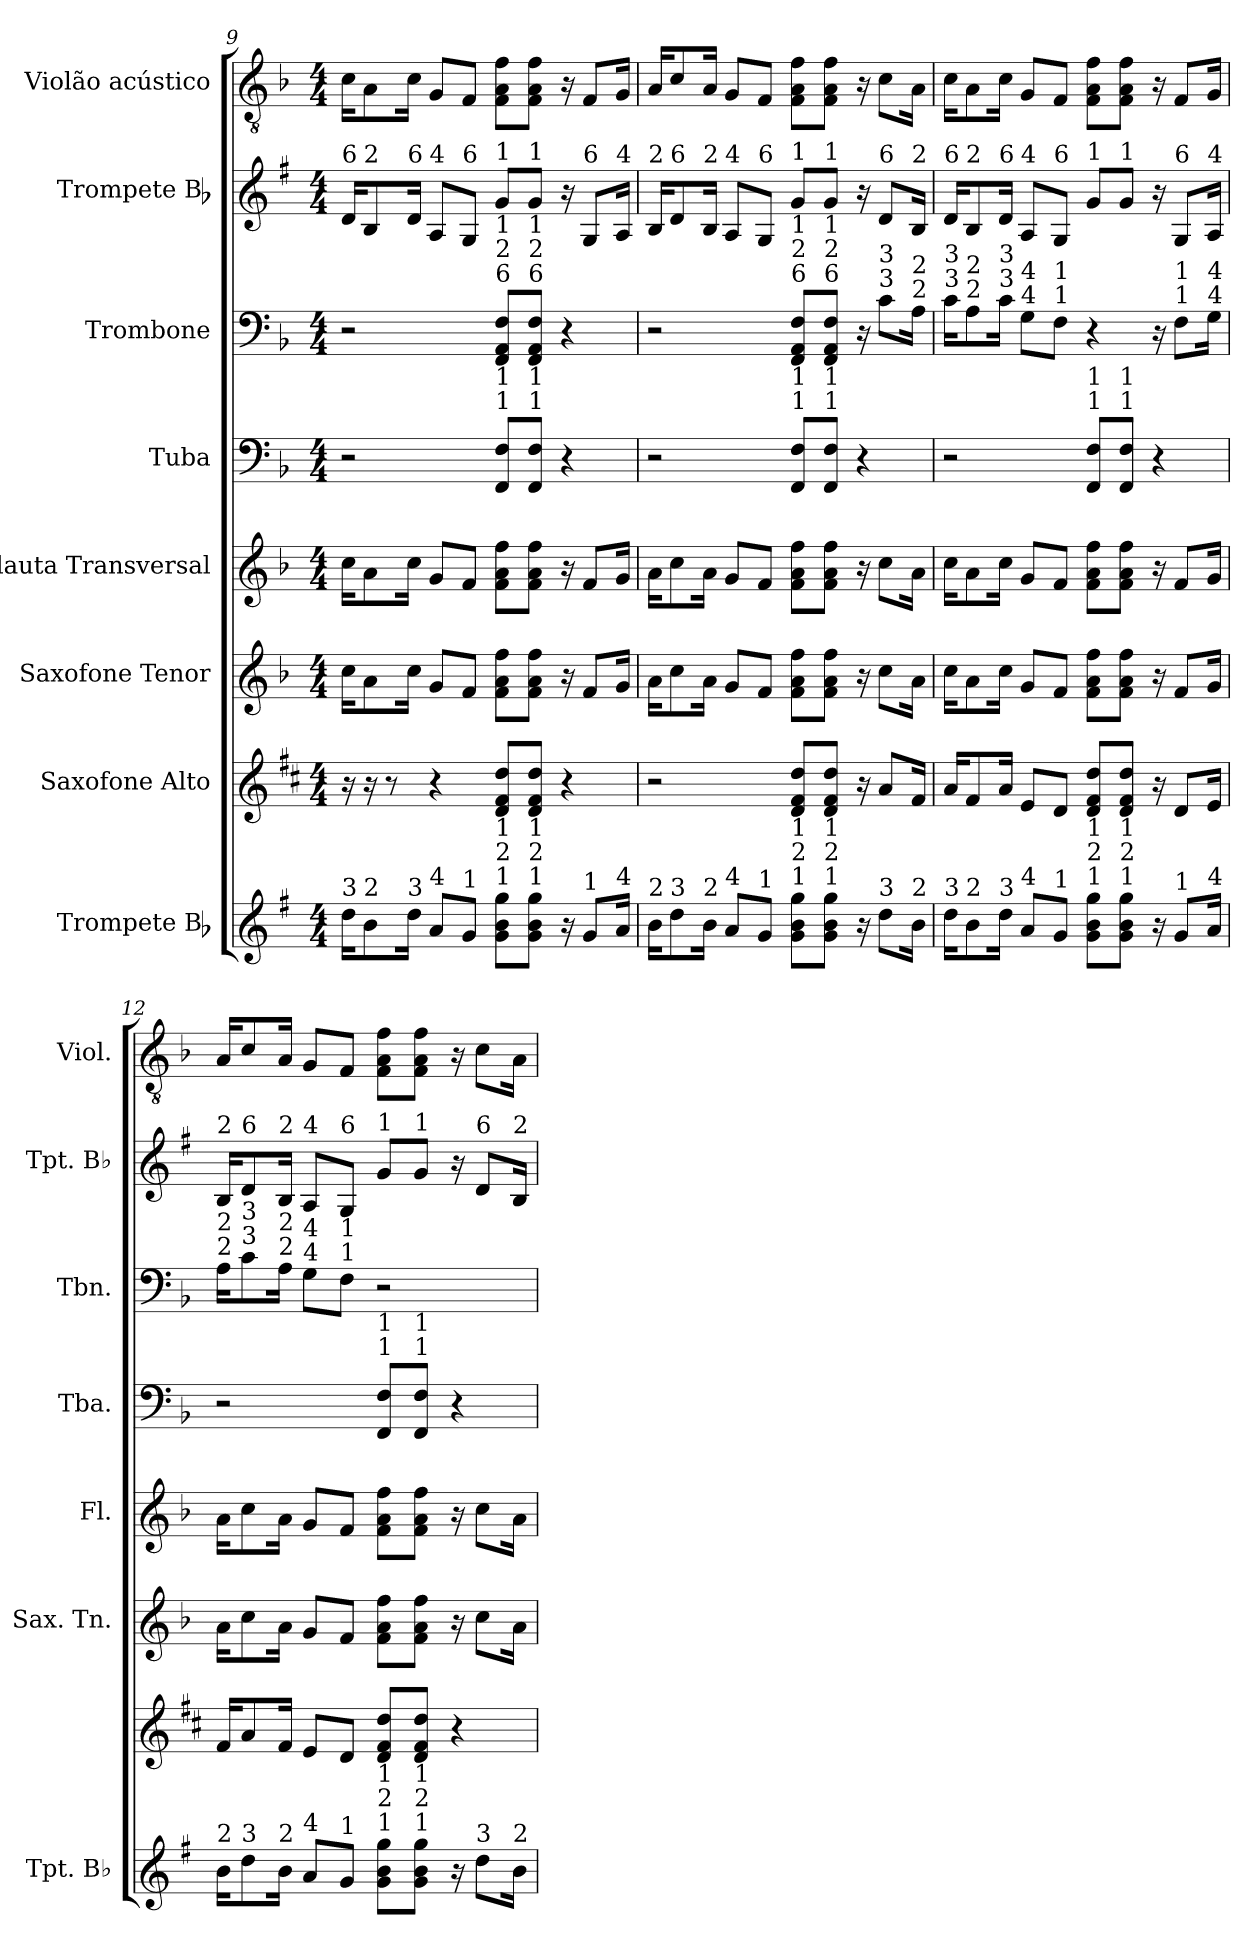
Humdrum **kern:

**kern	**kern	**kern	**kern	**kern	**kern	**kern	**kern
*part8	*part7	*part6	*part5	*part4	*part3	*part2	*part1
*staff8	*staff7	*staff6	*staff5	*staff4	*staff3	*staff2	*staff1
*I"Trompete Bb	*I"Saxofone Alto	*I"Saxofone Tenor	*I"Flauta Transversal	*I"Tuba	*I"Trombone	*I"Trompete Bb	*I"Violão acústico
*I'Tpt. Bb	*	*I'Sax. Tn.	*I'Fl.	*I'Tba.	*I'Tbn.	*I'Tpt. Bb	*I'Viol.
*clefG2	*clefG2	*clefG2	*clefG2	*clefF4	*clefF4	*clefG2	*clefGv2
*ITrd1c2	*ITrd5c9	*ITrd8c14	*	*	*	*ITrd1c2	*
*k[b-]	*k[b-]	*k[b-]	*k[b-]	*k[b-]	*k[b-]	*k[b-]	*k[b-]
*M4/4	*M4/4	*M4/4	*M4/4	*M4/4	*M4/4	*M4/4	*M4/4
=9	=9	=9	=9	=9	=9	=9	=9
!	!	!	!	!	!	!LO:TX:a:t=6	!
!LO:TX:a:t=3	!	!	!	!	!	!	!
16cc\KL	16r	16c\KL	16cc\KL	2r	2r	16c/KL	16c\KL
!	!	!	!	!	!	!LO:TX:a:t=2	!
!LO:TX:a:t=2	!	!	!	!	!	!	!
8a\	16r	8A\	8a\	.	.	8A/	8A\
.	8r	.	.	.	.	.	.
!	!	!	!	!	!	!LO:TX:a:t=6	!
!LO:TX:a:t=3	!	!	!	!	!	!	!
16cc\Jk	.	16c\Jk	16cc\Jk	.	.	16c/Jk	16c\Jk
!	!	!	!	!	!	!LO:TX:a:t=4	!
!LO:TX:a:t=4	!	!	!	!	!	!	!
8g/L	4r	8G/L	8g/L	.	.	8G/L	8G/L
!	!	!	!	!	!	!LO:TX:a:t=6	!
!LO:TX:a:t=1	!	!	!	!	!	!	!
8f/J	.	8F/J	8f/J	.	.	8F/J	8F/J
!	!	!	!	!	!	!LO:TX:a:t=1	!
!	!	!	!	!	!LO:TX:a:t=6	!	!
!	!	!	!	!	!LO:TX:a:t=2	!	!
!	!	!	!	!	!LO:TX:a:t=1	!	!
!	!	!	!	!LO:TX:a:t=1	!	!	!
!	!	!	!	!LO:TX:a:t=1	!	!	!
!LO:TX:a:t=1	!	!	!	!	!	!	!
!LO:TX:a:t=2	!	!	!	!	!	!	!
!LO:TX:a:t=1	!	!	!	!	!	!	!
8f\ 8a\ 8ff\L	8F/ 8A/ 8f/L	8F\ 8A\ 8f\L	8f\ 8a\ 8ff\L	8FF/ 8F/L	8FF/ 8AA/ 8F/L	8f/L	8F\ 8A\ 8f\L
!	!	!	!	!	!	!LO:TX:a:t=1	!
!	!	!	!	!	!LO:TX:a:t=6	!	!
!	!	!	!	!	!LO:TX:a:t=2	!	!
!	!	!	!	!	!LO:TX:a:t=1	!	!
!	!	!	!	!LO:TX:a:t=1	!	!	!
!	!	!	!	!LO:TX:a:t=1	!	!	!
!LO:TX:a:t=1	!	!	!	!	!	!	!
!LO:TX:a:t=2	!	!	!	!	!	!	!
!LO:TX:a:t=1	!	!	!	!	!	!	!
8f\ 8a\ 8ff\J	8F/ 8A/ 8f/J	8F\ 8A\ 8f\J	8f\ 8a\ 8ff\J	8FF/ 8F/J	8FF/ 8AA/ 8F/J	8f/J	8F\ 8A\ 8f\J
16r	4r	16r	16r	4r	4r	16r	16r
!	!	!	!	!	!	!LO:TX:a:t=6	!
!LO:TX:a:t=1	!	!	!	!	!	!	!
8f/L	.	8F/L	8f/L	.	.	8F/L	8F/L
!	!	!	!	!	!	!LO:TX:a:t=4	!
!LO:TX:a:t=4	!	!	!	!	!	!	!
16g/Jk	.	16G/Jk	16g/Jk	.	.	16G/Jk	16G/Jk
=10	=10	=10	=10	=10	=10	=10	=10
!	!	!	!	!	!	!LO:TX:a:t=2	!
!LO:TX:a:t=2	!	!	!	!	!	!	!
16a\KL	2r	16A\KL	16a\KL	2r	2r	16A/KL	16A/KL
!	!	!	!	!	!	!LO:TX:a:t=6	!
!LO:TX:a:t=3	!	!	!	!	!	!	!
8cc\	.	8c\	8cc\	.	.	8c/	8c/
!	!	!	!	!	!	!LO:TX:a:t=2	!
!LO:TX:a:t=2	!	!	!	!	!	!	!
16a\Jk	.	16A\Jk	16a\Jk	.	.	16A/Jk	16A/Jk
!	!	!	!	!	!	!LO:TX:a:t=4	!
!LO:TX:a:t=4	!	!	!	!	!	!	!
8g/L	.	8G/L	8g/L	.	.	8G/L	8G/L
!	!	!	!	!	!	!LO:TX:a:t=6	!
!LO:TX:a:t=1	!	!	!	!	!	!	!
8f/J	.	8F/J	8f/J	.	.	8F/J	8F/J
!	!	!	!	!	!	!LO:TX:a:t=1	!
!	!	!	!	!	!LO:TX:a:t=6	!	!
!	!	!	!	!	!LO:TX:a:t=2	!	!
!	!	!	!	!	!LO:TX:a:t=1	!	!
!	!	!	!	!LO:TX:a:t=1	!	!	!
!	!	!	!	!LO:TX:a:t=1	!	!	!
!LO:TX:a:t=1	!	!	!	!	!	!	!
!LO:TX:a:t=2	!	!	!	!	!	!	!
!LO:TX:a:t=1	!	!	!	!	!	!	!
8f\ 8a\ 8ff\L	8F/ 8A/ 8f/L	8F\ 8A\ 8f\L	8f\ 8a\ 8ff\L	8FF/ 8F/L	8FF/ 8AA/ 8F/L	8f/L	8F\ 8A\ 8f\L
!	!	!	!	!	!	!LO:TX:a:t=1	!
!	!	!	!	!	!LO:TX:a:t=6	!	!
!	!	!	!	!	!LO:TX:a:t=2	!	!
!	!	!	!	!	!LO:TX:a:t=1	!	!
!	!	!	!	!LO:TX:a:t=1	!	!	!
!	!	!	!	!LO:TX:a:t=1	!	!	!
!LO:TX:a:t=1	!	!	!	!	!	!	!
!LO:TX:a:t=2	!	!	!	!	!	!	!
!LO:TX:a:t=1	!	!	!	!	!	!	!
8f\ 8a\ 8ff\J	8F/ 8A/ 8f/J	8F\ 8A\ 8f\J	8f\ 8a\ 8ff\J	8FF/ 8F/J	8FF/ 8AA/ 8F/J	8f/J	8F\ 8A\ 8f\J
16r	16r	16r	16r	4r	16r	16r	16r
!	!	!	!	!	!	!LO:TX:a:t=6	!
!	!	!	!	!	!LO:TX:a:t=3	!	!
!	!	!	!	!	!LO:TX:a:t=3	!	!
!LO:TX:a:t=3	!	!	!	!	!	!	!
8cc\L	8c/L	8c\L	8cc\L	.	8c\L	8c/L	8c\L
!	!	!	!	!	!	!LO:TX:a:t=2	!
!	!	!	!	!	!LO:TX:a:t=2	!	!
!	!	!	!	!	!LO:TX:a:t=2	!	!
!LO:TX:a:t=2	!	!	!	!	!	!	!
16a\Jk	16A/Jk	16A\Jk	16a\Jk	.	16A\Jk	16A/Jk	16A\Jk
!!LO:PB:g=z
=11	=11	=11	=11	=11	=11	=11	=11
!	!	!	!	!	!	!LO:TX:a:t=6	!
!	!	!	!	!	!LO:TX:a:t=3	!	!
!	!	!	!	!	!LO:TX:a:t=3	!	!
!LO:TX:a:t=3	!	!	!	!	!	!	!
16cc\KL	16c/KL	16c\KL	16cc\KL	2r	16c\KL	16c/KL	16c\KL
!	!	!	!	!	!	!LO:TX:a:t=2	!
!	!	!	!	!	!LO:TX:a:t=2	!	!
!	!	!	!	!	!LO:TX:a:t=2	!	!
!LO:TX:a:t=2	!	!	!	!	!	!	!
8a\	8A/	8A\	8a\	.	8A\	8A/	8A\
!	!	!	!	!	!	!LO:TX:a:t=6	!
!	!	!	!	!	!LO:TX:a:t=3	!	!
!	!	!	!	!	!LO:TX:a:t=3	!	!
!LO:TX:a:t=3	!	!	!	!	!	!	!
16cc\Jk	16c/Jk	16c\Jk	16cc\Jk	.	16c\Jk	16c/Jk	16c\Jk
!	!	!	!	!	!	!LO:TX:a:t=4	!
!	!	!	!	!	!LO:TX:a:t=4	!	!
!	!	!	!	!	!LO:TX:a:t=4	!	!
!LO:TX:a:t=4	!	!	!	!	!	!	!
8g/L	8G/L	8G/L	8g/L	.	8G\L	8G/L	8G/L
!	!	!	!	!	!	!LO:TX:a:t=6	!
!	!	!	!	!	!LO:TX:a:t=1	!	!
!	!	!	!	!	!LO:TX:a:t=1	!	!
!LO:TX:a:t=1	!	!	!	!	!	!	!
8f/J	8F/J	8F/J	8f/J	.	8F\J	8F/J	8F/J
!	!	!	!	!	!	!LO:TX:a:t=1	!
!	!	!	!	!LO:TX:a:t=1	!	!	!
!	!	!	!	!LO:TX:a:t=1	!	!	!
!LO:TX:a:t=1	!	!	!	!	!	!	!
!LO:TX:a:t=2	!	!	!	!	!	!	!
!LO:TX:a:t=1	!	!	!	!	!	!	!
8f\ 8a\ 8ff\L	8F/ 8A/ 8f/L	8F\ 8A\ 8f\L	8f\ 8a\ 8ff\L	8FF/ 8F/L	4r	8f/L	8F\ 8A\ 8f\L
!	!	!	!	!	!	!LO:TX:a:t=1	!
!	!	!	!	!LO:TX:a:t=1	!	!	!
!	!	!	!	!LO:TX:a:t=1	!	!	!
!LO:TX:a:t=1	!	!	!	!	!	!	!
!LO:TX:a:t=2	!	!	!	!	!	!	!
!LO:TX:a:t=1	!	!	!	!	!	!	!
8f\ 8a\ 8ff\J	8F/ 8A/ 8f/J	8F\ 8A\ 8f\J	8f\ 8a\ 8ff\J	8FF/ 8F/J	.	8f/J	8F\ 8A\ 8f\J
16r	16r	16r	16r	4r	16r	16r	16r
!	!	!	!	!	!	!LO:TX:a:t=6	!
!	!	!	!	!	!LO:TX:a:t=1	!	!
!	!	!	!	!	!LO:TX:a:t=1	!	!
!LO:TX:a:t=1	!	!	!	!	!	!	!
8f/L	8F/L	8F/L	8f/L	.	8F\L	8F/L	8F/L
!	!	!	!	!	!	!LO:TX:a:t=4	!
!	!	!	!	!	!LO:TX:a:t=4	!	!
!	!	!	!	!	!LO:TX:a:t=4	!	!
!LO:TX:a:t=4	!	!	!	!	!	!	!
16g/Jk	16G/Jk	16G/Jk	16g/Jk	.	16G\Jk	16G/Jk	16G/Jk
=12	=12	=12	=12	=12	=12	=12	=12
!	!	!	!	!	!	!LO:TX:a:t=2	!
!	!	!	!	!	!LO:TX:a:t=2	!	!
!	!	!	!	!	!LO:TX:a:t=2	!	!
!LO:TX:a:t=2	!	!	!	!	!	!	!
16a\KL	16A/KL	16A\KL	16a\KL	2r	16A\KL	16A/KL	16A/KL
!	!	!	!	!	!	!LO:TX:a:t=6	!
!	!	!	!	!	!LO:TX:a:t=3	!	!
!	!	!	!	!	!LO:TX:a:t=3	!	!
!LO:TX:a:t=3	!	!	!	!	!	!	!
8cc\	8c/	8c\	8cc\	.	8c\	8c/	8c/
!	!	!	!	!	!	!LO:TX:a:t=2	!
!	!	!	!	!	!LO:TX:a:t=2	!	!
!	!	!	!	!	!LO:TX:a:t=2	!	!
!LO:TX:a:t=2	!	!	!	!	!	!	!
16a\Jk	16A/Jk	16A\Jk	16a\Jk	.	16A\Jk	16A/Jk	16A/Jk
!	!	!	!	!	!	!LO:TX:a:t=4	!
!	!	!	!	!	!LO:TX:a:t=4	!	!
!	!	!	!	!	!LO:TX:a:t=4	!	!
!LO:TX:a:t=4	!	!	!	!	!	!	!
8g/L	8G/L	8G/L	8g/L	.	8G\L	8G/L	8G/L
!	!	!	!	!	!	!LO:TX:a:t=6	!
!	!	!	!	!	!LO:TX:a:t=1	!	!
!	!	!	!	!	!LO:TX:a:t=1	!	!
!LO:TX:a:t=1	!	!	!	!	!	!	!
8f/J	8F/J	8F/J	8f/J	.	8F\J	8F/J	8F/J
!	!	!	!	!	!	!LO:TX:a:t=1	!
!	!	!	!	!LO:TX:a:t=1	!	!	!
!	!	!	!	!LO:TX:a:t=1	!	!	!
!LO:TX:a:t=1	!	!	!	!	!	!	!
!LO:TX:a:t=2	!	!	!	!	!	!	!
!LO:TX:a:t=1	!	!	!	!	!	!	!
8f\ 8a\ 8ff\L	8F/ 8A/ 8f/L	8F\ 8A\ 8f\L	8f\ 8a\ 8ff\L	8FF/ 8F/L	2r	8f/L	8F\ 8A\ 8f\L
!	!	!	!	!	!	!LO:TX:a:t=1	!
!	!	!	!	!LO:TX:a:t=1	!	!	!
!	!	!	!	!LO:TX:a:t=1	!	!	!
!LO:TX:a:t=1	!	!	!	!	!	!	!
!LO:TX:a:t=2	!	!	!	!	!	!	!
!LO:TX:a:t=1	!	!	!	!	!	!	!
8f\ 8a\ 8ff\J	8F/ 8A/ 8f/J	8F\ 8A\ 8f\J	8f\ 8a\ 8ff\J	8FF/ 8F/J	.	8f/J	8F\ 8A\ 8f\J
16r	4r	16r	16r	4r	.	16r	16r
!	!	!	!	!	!	!LO:TX:a:t=6	!
!LO:TX:a:t=3	!	!	!	!	!	!	!
8cc\L	.	8c\L	8cc\L	.	.	8c/L	8c\L
!	!	!	!	!	!	!LO:TX:a:t=2	!
!LO:TX:a:t=2	!	!	!	!	!	!	!
16a\Jk	.	16A\Jk	16a\Jk	.	.	16A/Jk	16A\Jk
=	=	=	=	=	=	=	=
*-	*-	*-	*-	*-	*-	*-	*-
